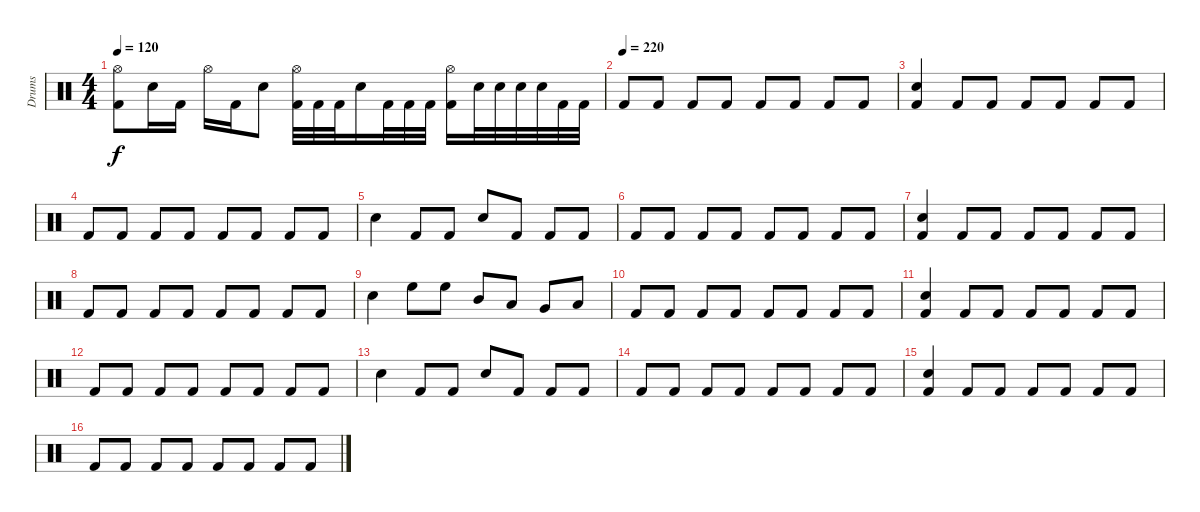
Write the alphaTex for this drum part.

\track ("Drums" "Drums") {instrument percussion}
\staff {score}
\articulation defaults
\ts (4 4)
\tempo 120
\clef neutral
\ks c
("Hi-Hat (open)" "Kick (hit) 2").8{dy f} "Snare (hit) 2".16 "Kick (hit) 2".16 "Hi-Hat (open)".16 "Kick (hit) 2".16 "Snare (hit) 2".8 ("Hi-Hat (open)" "Kick (hit) 2").32 "Kick (hit) 2".32 "Kick (hit) 2".32 "Snare (hit) 2".16 "Kick (hit) 2".32 "Kick (hit) 2".32 "Kick (hit) 2".32 ("Hi-Hat (open)" "Kick (hit) 2").16 "Snare (hit) 2".32 "Snare (hit) 2".32 "Snare (hit) 2".32 "Snare (hit) 2".32 "Kick (hit) 2".32 "Kick (hit) 2".32 |
\tempo (220)
"Kick (hit) 2".8 "Kick (hit) 2".8 "Kick (hit) 2".8 "Kick (hit) 2".8 "Kick (hit) 2".8 "Kick (hit) 2".8 "Kick (hit) 2".8 "Kick (hit) 2".8 |
("Snare (hit) 2" "Kick (hit) 2").4 "Kick (hit) 2".8 "Kick (hit) 2".8 "Kick (hit) 2".8 "Kick (hit) 2".8 "Kick (hit) 2".8 "Kick (hit) 2".8 |
"Kick (hit) 2".8 "Kick (hit) 2".8 "Kick (hit) 2".8 "Kick (hit) 2".8 "Kick (hit) 2".8 "Kick (hit) 2".8 "Kick (hit) 2".8 "Kick (hit) 2".8 |
"Snare (hit) 2".4 "Kick (hit) 2".8 "Kick (hit) 2".8 "Snare (hit) 2".8 "Kick (hit) 2".8 "Kick (hit) 2".8 "Kick (hit) 2".8 |
"Kick (hit) 2".8 "Kick (hit) 2".8 "Kick (hit) 2".8 "Kick (hit) 2".8 "Kick (hit) 2".8 "Kick (hit) 2".8 "Kick (hit) 2".8 "Kick (hit) 2".8 |
("Snare (hit) 2" "Kick (hit) 2").4 "Kick (hit) 2".8 "Kick (hit) 2".8 "Kick (hit) 2".8 "Kick (hit) 2".8 "Kick (hit) 2".8 "Kick (hit) 2".8 |
"Kick (hit) 2".8 "Kick (hit) 2".8 "Kick (hit) 2".8 "Kick (hit) 2".8 "Kick (hit) 2".8 "Kick (hit) 2".8 "Kick (hit) 2".8 "Kick (hit) 2".8 |
"Snare (hit) 2".4 "High Floor Tom (hit)".8 "High Floor Tom (hit)".8 "Mid Tom (hit)".8 "Low Tom (hit)".8 "Very Low Tom (hit)".8 "Low Floor Tom (hit)".8 |
"Kick (hit) 2".8 "Kick (hit) 2".8 "Kick (hit) 2".8 "Kick (hit) 2".8 "Kick (hit) 2".8 "Kick (hit) 2".8 "Kick (hit) 2".8 "Kick (hit) 2".8 |
("Snare (hit) 2" "Kick (hit) 2").4 "Kick (hit) 2".8 "Kick (hit) 2".8 "Kick (hit) 2".8 "Kick (hit) 2".8 "Kick (hit) 2".8 "Kick (hit) 2".8 |
"Kick (hit) 2".8 "Kick (hit) 2".8 "Kick (hit) 2".8 "Kick (hit) 2".8 "Kick (hit) 2".8 "Kick (hit) 2".8 "Kick (hit) 2".8 "Kick (hit) 2".8 |
"Snare (hit) 2".4 "Kick (hit) 2".8 "Kick (hit) 2".8 "Snare (hit) 2".8 "Kick (hit) 2".8 "Kick (hit) 2".8 "Kick (hit) 2".8 |
"Kick (hit) 2".8 "Kick (hit) 2".8 "Kick (hit) 2".8 "Kick (hit) 2".8 "Kick (hit) 2".8 "Kick (hit) 2".8 "Kick (hit) 2".8 "Kick (hit) 2".8 |
("Snare (hit) 2" "Kick (hit) 2").4 "Kick (hit) 2".8 "Kick (hit) 2".8 "Kick (hit) 2".8 "Kick (hit) 2".8 "Kick (hit) 2".8 "Kick (hit) 2".8 |
"Kick (hit) 2".8 "Kick (hit) 2".8 "Kick (hit) 2".8 "Kick (hit) 2".8 "Kick (hit) 2".8 "Kick (hit) 2".8 "Kick (hit) 2".8 "Kick (hit) 2".8
